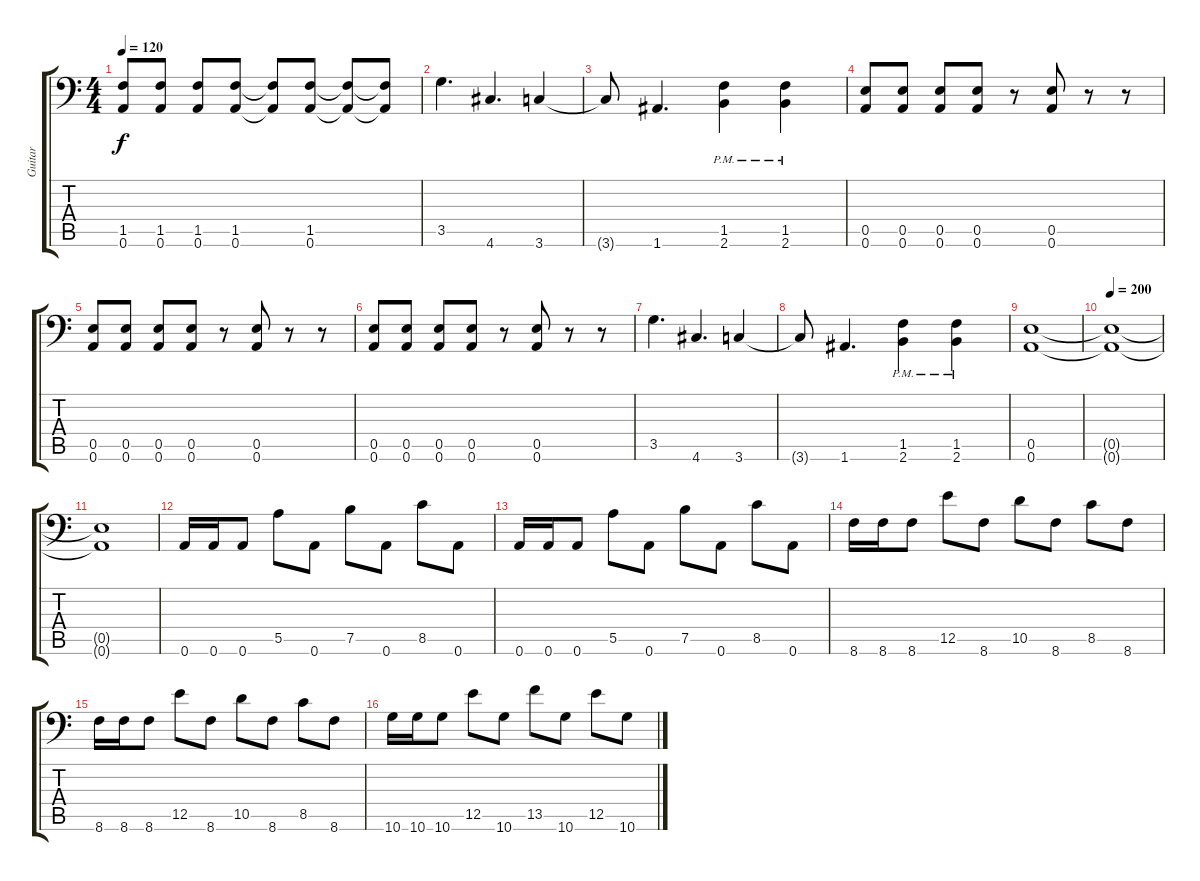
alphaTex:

\track ("Guitar" "Guitar") {instrument distortionguitar}
\staff {score tabs}
\tuning (B3 Gb3 D3 A2 E2 A1) {hide}
\ts (4 4)
\tempo 120
\clef f4
\ks c
(1.5 0.6).8{dy f} (1.5 0.6).8 (1.5 0.6).8 (1.5 0.6).8 (1.5{t} 0.6{t}).8 (1.5 0.6).8 (1.5{t} 0.6{t}).8 (1.5{t} 0.6{t}).8 |
3.5.4{d} 4.6.4{d} 3.6.4 |
3.6{t}.8 1.6.4{d} (1.5{pm} 2.6{pm}).4 (1.5{pm} 2.6{pm}).4 |
(0.5 0.6).8 (0.5 0.6).8 (0.5 0.6).8 (0.5 0.6).8 r.8 (0.5 0.6).8 r.8 r.8 |
(0.5 0.6).8 (0.5 0.6).8 (0.5 0.6).8 (0.5 0.6).8 r.8 (0.5 0.6).8 r.8 r.8 |
(0.5 0.6).8 (0.5 0.6).8 (0.5 0.6).8 (0.5 0.6).8 r.8 (0.5 0.6).8 r.8 r.8 |
3.5.4{d} 4.6.4{d} 3.6.4 |
3.6{t}.8 1.6.4{d} (1.5{pm} 2.6{pm}).4 (1.5{pm} 2.6{pm}).4 |
(0.5 0.6).1 |
\tempo 200
(0.5{t} 0.6{t}).1 |
(0.5{t} 0.6{t}).1 |
0.6.16 0.6.16 0.6.8 5.5.8 0.6.8 7.5.8 0.6.8 8.5.8 0.6.8 |
0.6.16 0.6.16 0.6.8 5.5.8 0.6.8 7.5.8 0.6.8 8.5.8 0.6.8 |
8.6.16 8.6.16 8.6.8 12.5.8 8.6.8 10.5.8 8.6.8 8.5.8 8.6.8 |
8.6.16 8.6.16 8.6.8 12.5.8 8.6.8 10.5.8 8.6.8 8.5.8 8.6.8 |
10.6.16 10.6.16 10.6.8 12.5.8 10.6.8 13.5.8 10.6.8 12.5.8 10.6.8
